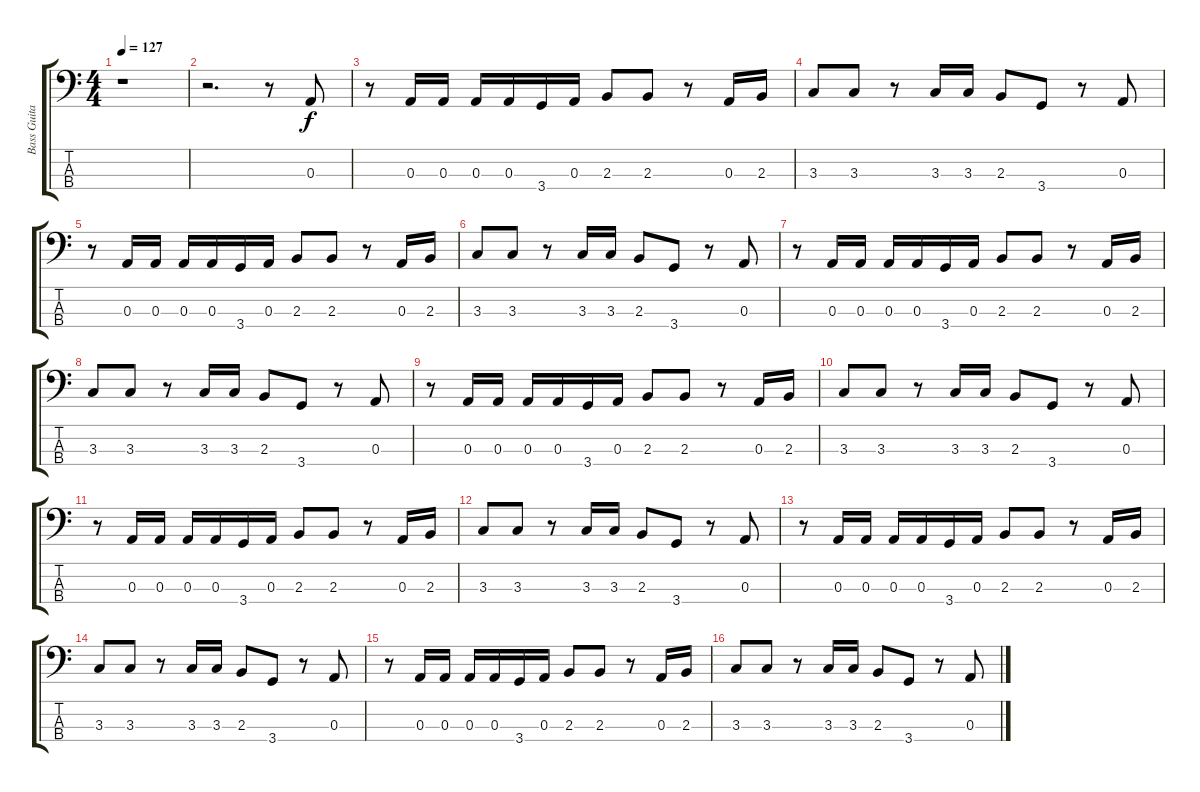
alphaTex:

\track ("Bass Guitar" "Bass Guita") {instrument electricbasspick}
\staff {score tabs}
\tuning (G2 D2 A1 E1) {hide}
\ts (4 4)
\tempo 127
\clef f4
\ks c
r.1{dy f instrument electricbasspick} |
r.2{d} r.8 0.3.8 |
r.8 0.3.16 0.3.16 0.3.16 0.3.16 3.4.16 0.3.16 2.3.8 2.3.8 r.8 0.3.16 2.3.16 |
3.3.8 3.3.8 r.8 3.3.16 3.3.16 2.3.8 3.4.8 r.8 0.3.8 |
r.8 0.3.16 0.3.16 0.3.16 0.3.16 3.4.16 0.3.16 2.3.8 2.3.8 r.8 0.3.16 2.3.16 |
3.3.8 3.3.8 r.8 3.3.16 3.3.16 2.3.8 3.4.8 r.8 0.3.8 |
r.8 0.3.16 0.3.16 0.3.16 0.3.16 3.4.16 0.3.16 2.3.8 2.3.8 r.8 0.3.16 2.3.16 |
3.3.8 3.3.8 r.8 3.3.16 3.3.16 2.3.8 3.4.8 r.8 0.3.8 |
r.8 0.3.16 0.3.16 0.3.16 0.3.16 3.4.16 0.3.16 2.3.8 2.3.8 r.8 0.3.16 2.3.16 |
3.3.8 3.3.8 r.8 3.3.16 3.3.16 2.3.8 3.4.8 r.8 0.3.8 |
r.8 0.3.16 0.3.16 0.3.16 0.3.16 3.4.16 0.3.16 2.3.8 2.3.8 r.8 0.3.16 2.3.16 |
3.3.8 3.3.8 r.8 3.3.16 3.3.16 2.3.8 3.4.8 r.8 0.3.8 |
r.8 0.3.16 0.3.16 0.3.16 0.3.16 3.4.16 0.3.16 2.3.8 2.3.8 r.8 0.3.16 2.3.16 |
3.3.8 3.3.8 r.8 3.3.16 3.3.16 2.3.8 3.4.8 r.8 0.3.8 |
r.8 0.3.16 0.3.16 0.3.16 0.3.16 3.4.16 0.3.16 2.3.8 2.3.8 r.8 0.3.16 2.3.16 |
3.3.8 3.3.8 r.8 3.3.16 3.3.16 2.3.8 3.4.8 r.8 0.3.8
